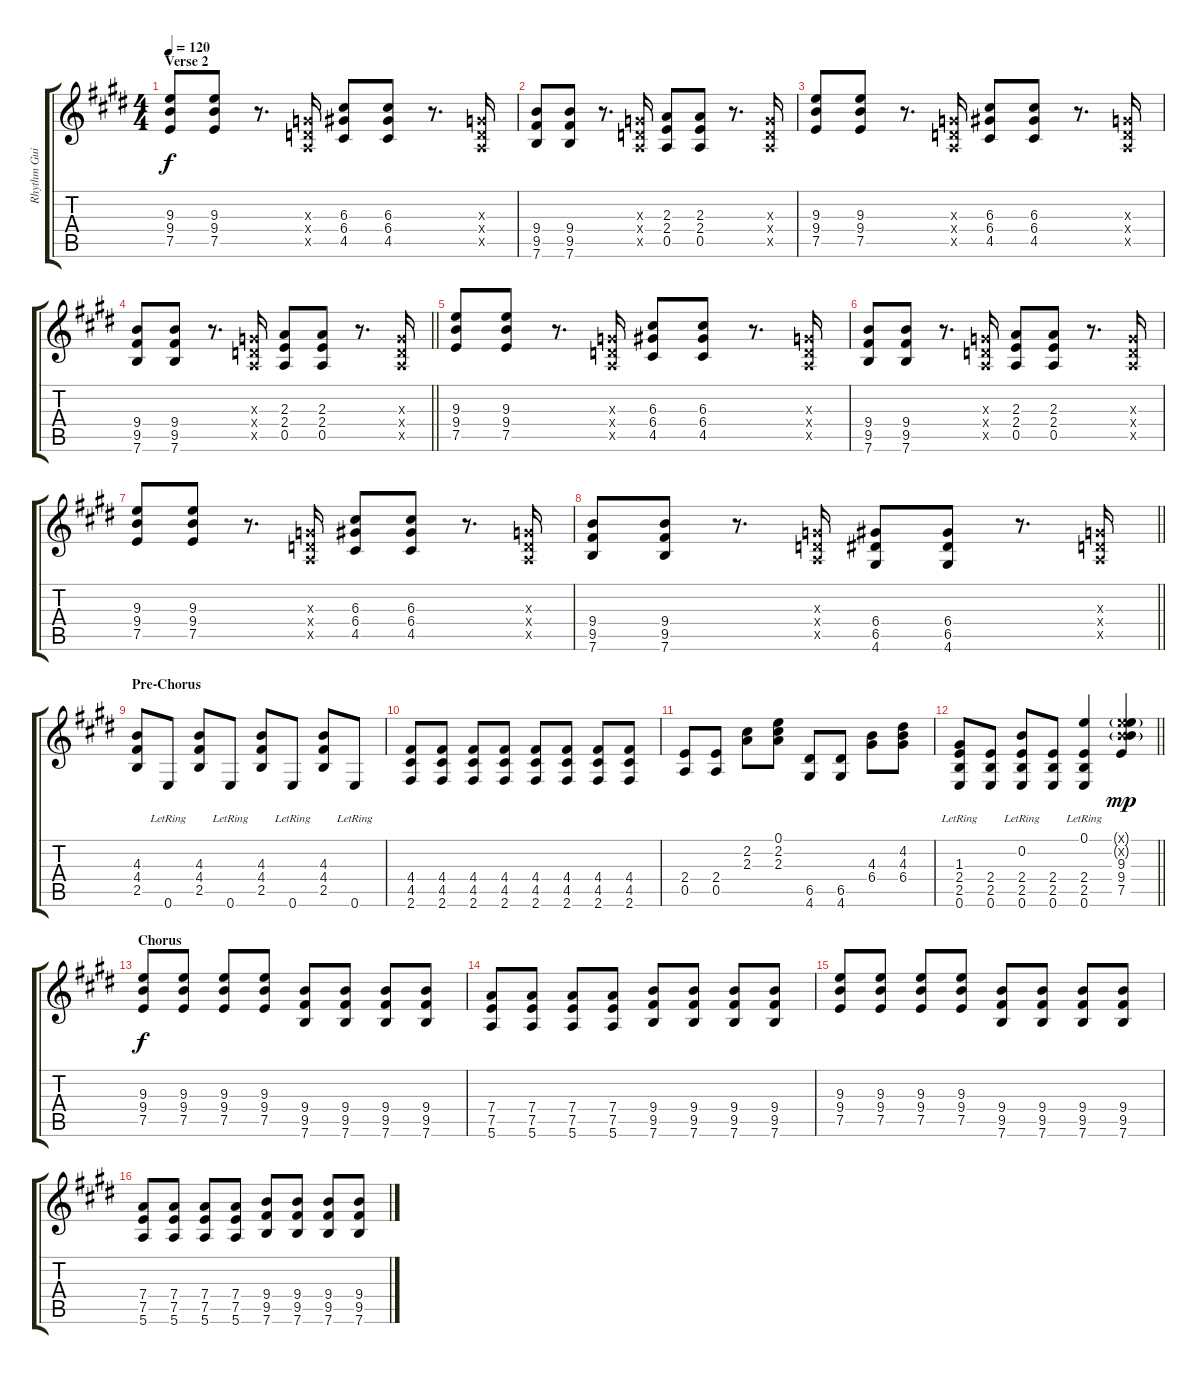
\track ("Rhythm Guitar" "Rhythm Gui") {instrument overdrivenguitar}
\staff {score tabs}
\tuning (E4 B3 G3 D3 A2 E2) {hide}
\ts (4 4)
\section ("" "Verse 2")
\tempo 120
\clef g2
\ks e
(9.3 9.4 7.5).8{dy f} (9.3 9.4 7.5).8 r.8{d} (0.3{x} 0.4{x} 0.5{x}).16 (6.3 6.4 4.5).8 (6.3 6.4 4.5).8 r.8{d} (0.3{x} 0.4{x} 0.5{x}).16 |
(9.4 9.5 7.6).8 (9.4 9.5 7.6).8 r.8{d} (0.3{x} 0.4{x} 0.5{x}).16 (2.3 2.4 0.5).8 (2.3 2.4 0.5).8 r.8{d} (0.3{x} 0.4{x} 0.5{x}).16 |
(9.3 9.4 7.5).8 (9.3 9.4 7.5).8 r.8{d} (0.3{x} 0.4{x} 0.5{x}).16 (6.3 6.4 4.5).8 (6.3 6.4 4.5).8 r.8{d} (0.3{x} 0.4{x} 0.5{x}).16 |
\barLineRight lightlight
(9.4 9.5 7.6).8 (9.4 9.5 7.6).8 r.8{d} (0.3{x} 0.4{x} 0.5{x}).16 (2.3 2.4 0.5).8 (2.3 2.4 0.5).8 r.8{d} (0.3{x} 0.4{x} 0.5{x}).16 |
(9.3 9.4 7.5).8 (9.3 9.4 7.5).8 r.8{d} (0.3{x} 0.4{x} 0.5{x}).16 (6.3 6.4 4.5).8 (6.3 6.4 4.5).8 r.8{d} (0.3{x} 0.4{x} 0.5{x}).16 |
(9.4 9.5 7.6).8 (9.4 9.5 7.6).8 r.8{d} (0.3{x} 0.4{x} 0.5{x}).16 (2.3 2.4 0.5).8 (2.3 2.4 0.5).8 r.8{d} (0.3{x} 0.4{x} 0.5{x}).16 |
(9.3 9.4 7.5).8 (9.3 9.4 7.5).8 r.8{d} (0.3{x} 0.4{x} 0.5{x}).16 (6.3 6.4 4.5).8 (6.3 6.4 4.5).8 r.8{d} (0.3{x} 0.4{x} 0.5{x}).16 |
\barLineRight lightlight
(9.4 9.5 7.6).8 (9.4 9.5 7.6).8 r.8{d} (0.3{x} 0.4{x} 0.5{x}).16 (6.4 6.5 4.6).8 (6.4 6.5 4.6).8 r.8{d} (0.3{x} 0.4{x} 0.5{x}).16 |
\section ("" "Pre-Chorus")
(4.3 4.4 2.5).8 0.6{lr}.8 (4.3 4.4 2.5).8 0.6{lr}.8 (4.3 4.4 2.5).8 0.6{lr}.8 (4.3 4.4 2.5).8 0.6{lr}.8 |
(4.4 4.5 2.6).8 (4.4 4.5 2.6).8 (4.4 4.5 2.6).8 (4.4 4.5 2.6).8 (4.4 4.5 2.6).8 (4.4 4.5 2.6).8 (4.4 4.5 2.6).8 (4.4 4.5 2.6).8 |
(2.4 0.5).8 (2.4 0.5).8 (2.2 2.3).8 (0.1 2.2 2.3).8 (6.5 4.6).8 (6.5 4.6).8 (4.3 6.4).8 (4.2 4.3 6.4).8 |
\barLineRight lightlight
(1.3{lr} 2.4 2.5 0.6).8 (2.4 2.5 0.6).8 (0.2{lr} 2.4 2.5 0.6).8 (2.4 2.5 0.6).8 (0.1{lr} 2.4 2.5 0.6).4 (0.1{g x} 0.2{g x} 9.3 9.4 7.5).4{dy mp} |
\section ("" "Chorus")
(9.3 9.4 7.5).8{dy f} (9.3 9.4 7.5).8 (9.3 9.4 7.5).8 (9.3 9.4 7.5).8 (9.4 9.5 7.6).8 (9.4 9.5 7.6).8 (9.4 9.5 7.6).8 (9.4 9.5 7.6).8 |
(7.4 7.5 5.6).8 (7.4 7.5 5.6).8 (7.4 7.5 5.6).8 (7.4 7.5 5.6).8 (9.4 9.5 7.6).8 (9.4 9.5 7.6).8 (9.4 9.5 7.6).8 (9.4 9.5 7.6).8 |
(9.3 9.4 7.5).8 (9.3 9.4 7.5).8 (9.3 9.4 7.5).8 (9.3 9.4 7.5).8 (9.4 9.5 7.6).8 (9.4 9.5 7.6).8 (9.4 9.5 7.6).8 (9.4 9.5 7.6).8 |
(7.4 7.5 5.6).8 (7.4 7.5 5.6).8 (7.4 7.5 5.6).8 (7.4 7.5 5.6).8 (9.4 9.5 7.6).8 (9.4 9.5 7.6).8 (9.4 9.5 7.6).8 (9.4 9.5 7.6).8
